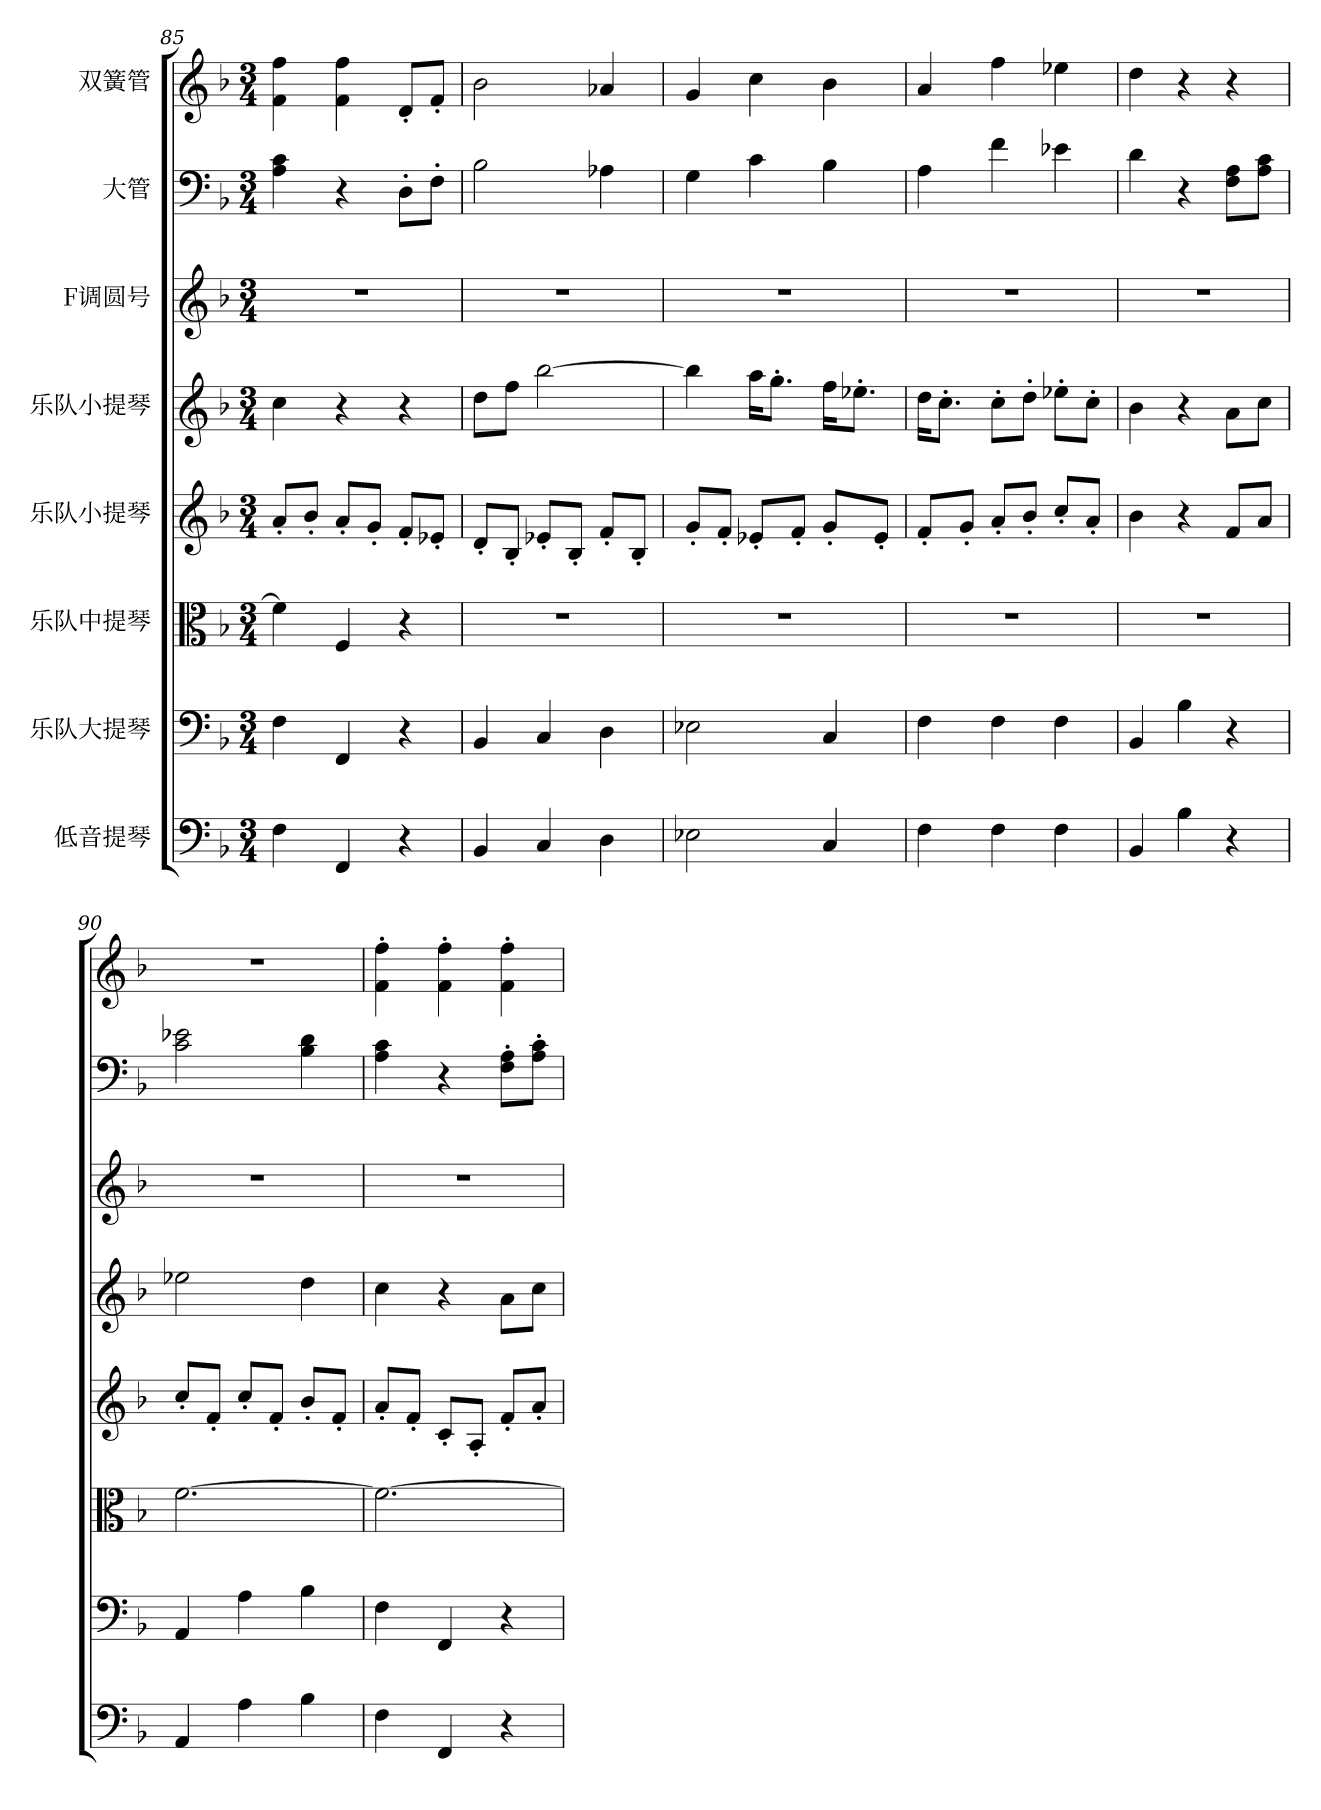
**kern	**kern	**kern	**kern	**kern	**kern	**kern	**kern
*part8	*part7	*part6	*part5	*part4	*part3	*part2	*part1
*staff8	*staff7	*staff6	*staff5	*staff4	*staff3	*staff2	*staff1
*I"低音提琴	*I"乐队大提琴	*I"乐队中提琴	*I"乐队小提琴	*I"乐队小提琴	*I"F调圆号	*I"大管	*I"双簧管
*clefF4	*clefF4	*clefC3	*clefG2	*clefG2	*clefG2	*clefF4	*clefG2
*ITrd7c12	*	*	*	*	*ITrd4c7	*	*
*k[b-]	*k[b-]	*k[b-]	*k[b-]	*k[b-]	*k[b-e-]	*k[b-]	*k[b-]
*M3/4	*M3/4	*M3/4	*M3/4	*M3/4	*M3/4	*M3/4	*M3/4
=85	=85	=85	=85	=85	=85	=85	=85
4FF\	4F\	4f\]	8a'/L	4cc\	2.r	4A\ 4c\	4f\ 4ff\
.	.	.	8b-'/J	.	.	.	.
4FFF/	4FF/	4F/	8a'/L	4r	.	4r	4f\ 4ff\
.	.	.	8g'/J	.	.	.	.
4r	4r	4r	8f'/L	4r	.	8D'\L	8d'/L
.	.	.	8e-X'/J	.	.	8F'\J	8f'/J
=86	=86	=86	=86	=86	=86	=86	=86
4BBB-/	4BB-/	2.r	8d'/L	8dd\L	2.r	2B-\	2b-\
.	.	.	8B-'/J	8ff\J	.	.	.
4CC/	4C/	.	8e-X'/L	[2bb-\	.	.	.
.	.	.	8B-'/J	.	.	.	.
4DD\	4D\	.	8f'/L	.	.	4A-X\	4a-X/
.	.	.	8B-'/J	.	.	.	.
!!LO:PB:g=z
=87	=87	=87	=87	=87	=87	=87	=87
2EE-X\	2E-X\	2.r	8g'/L	4bb-\]	2.r	4G\	4g/
.	.	.	8f'/J	.	.	.	.
.	.	.	8e-X'/L	16aa\KL	.	4c\	4cc\
.	.	.	.	8.gg'\J	.	.	.
.	.	.	8f'/J	.	.	.	.
4CC/	4C/	.	8g'/L	16ff\KL	.	4B-\	4b-\
.	.	.	.	8.ee-X'\J	.	.	.
.	.	.	8e-'/J	.	.	.	.
=88	=88	=88	=88	=88	=88	=88	=88
4FF\	4F\	2.r	8f'/L	16dd\KL	2.r	4A\	4a/
.	.	.	.	8.cc'\J	.	.	.
.	.	.	8g'/J	.	.	.	.
4FF\	4F\	.	8a'/L	8cc'\L	.	4f\	4ff\
.	.	.	8b-'/J	8dd'\J	.	.	.
4FF\	4F\	.	8cc'/L	8ee-X'\L	.	4e-X\	4ee-X\
.	.	.	8a'/J	8cc'\J	.	.	.
=89	=89	=89	=89	=89	=89	=89	=89
4BBB-/	4BB-/	2.r	4b-\	4b-\	2.r	4d\	4dd\
4BB-\	4B-\	.	4r	4r	.	4r	4r
4r	4r	.	8f/L	8a\L	.	8F\ 8A\L	4r
.	.	.	8a/J	8cc\J	.	8A\ 8c\J	.
=90	=90	=90	=90	=90	=90	=90	=90
4AAA/	4AA/	[2.f\	8cc'/L	2ee-X\	2.r	2c\ 2e-X\	2.r
.	.	.	8f'/J	.	.	.	.
4AA\	4A\	.	8cc'/L	.	.	.	.
.	.	.	8f'/J	.	.	.	.
4BB-\	4B-\	.	8b-'/L	4dd\	.	4B-\ 4d\	.
.	.	.	8f'/J	.	.	.	.
=91	=91	=91	=91	=91	=91	=91	=91
4FF\	4F\	2.f\_	8a'/L	4cc\	2.r	4A\ 4c\	4f\' 4ff\'
.	.	.	8f'/J	.	.	.	.
4FFF/	4FF/	.	8c'/L	4r	.	4r	4f\' 4ff\'
.	.	.	8A'/J	.	.	.	.
4r	4r	.	8f'/L	8a\L	.	8F\' 8A\'L	4f\' 4ff\'
.	.	.	8a'/J	8cc\J	.	8A\' 8c\'J	.
=	=	=	=	=	=	=	=
*-	*-	*-	*-	*-	*-	*-	*-
